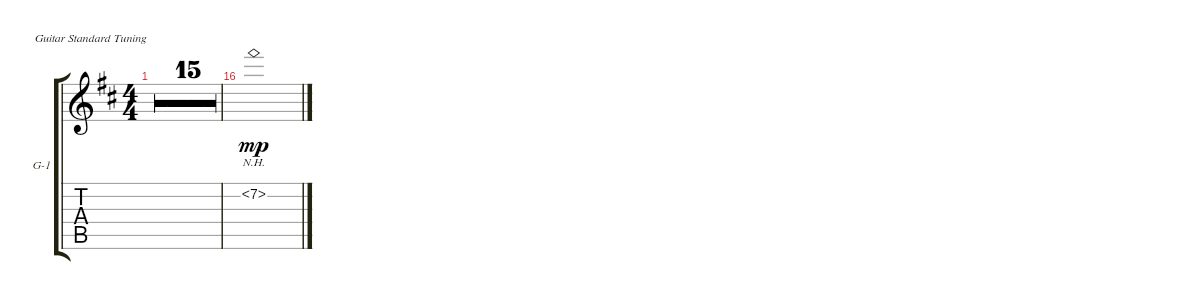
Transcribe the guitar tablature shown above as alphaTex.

\defaultSystemsLayout 4
\bracketExtendMode groupsimilarinstruments
\firstSystemTrackNameOrientation horizontal
\otherSystemsTrackNameOrientation horizontal
\track ("Guitar 1" "G-1") {multiBarRest instrument acousticguitarsteel}
\staff {score tabs}
\tuning (E4 B3 G3 D3 A2 E2)
\ts (4 4)
\tempo 72
\clef g2
\ks d
|
|
|
|
|
|
|
|
|
|
|
|
|
|
|
7.2{nh}.1{dy mp}
